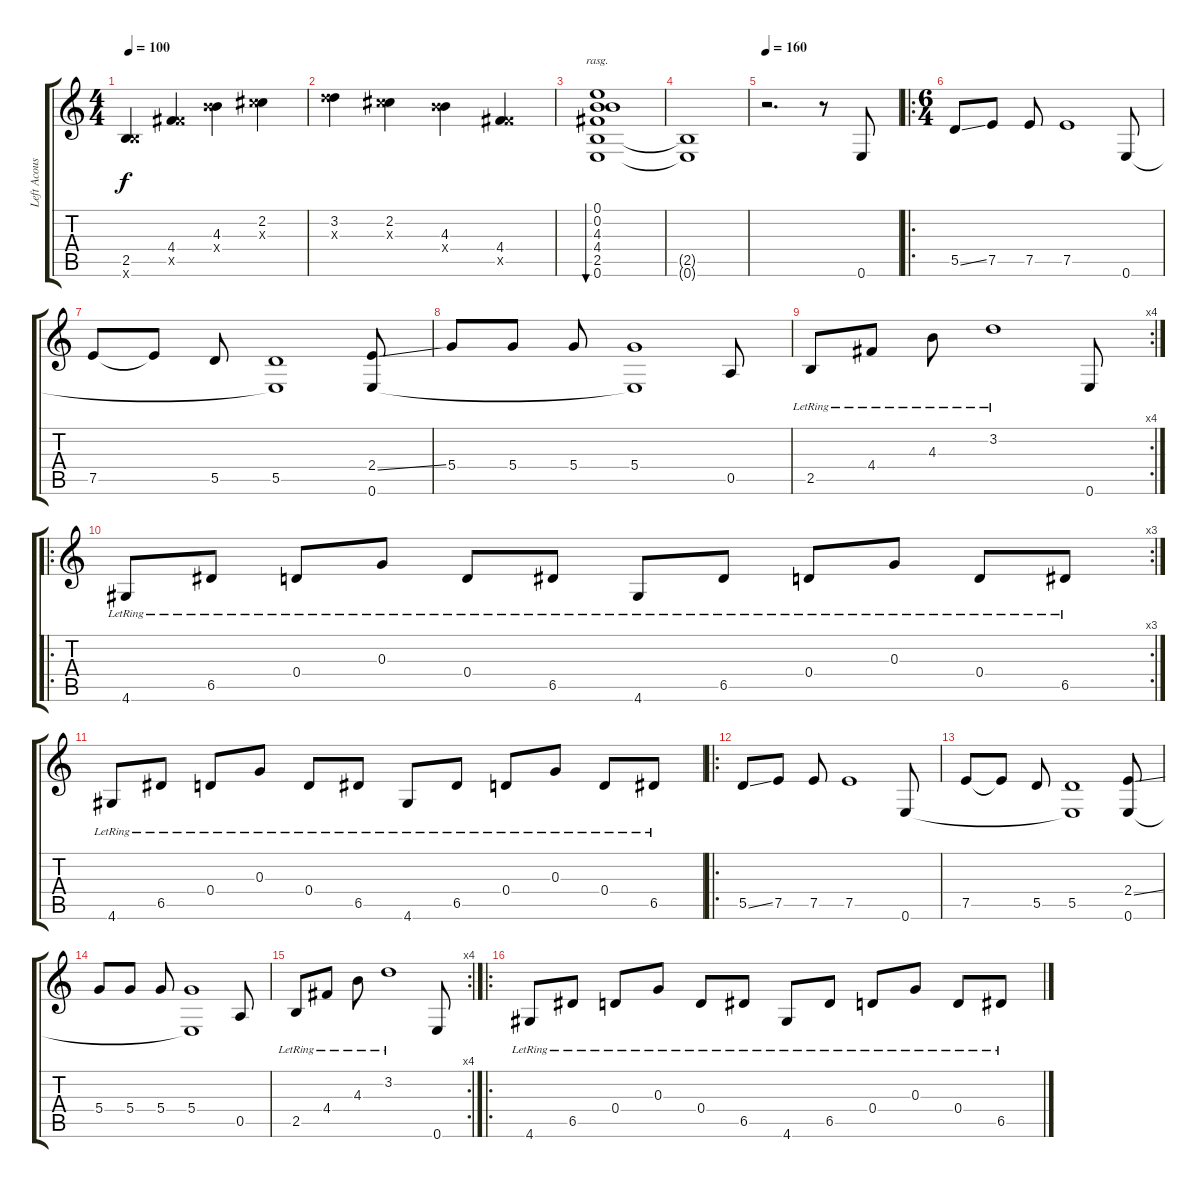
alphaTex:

\track ("Left Acoustic" "Left Acous") {instrument acousticguitarsteel}
\staff {score tabs}
\tuning (E4 B3 G3 D3 A2 E2) {hide}
\ts (4 4)
\tempo 100
\clef g2
\ks c
(2.5 7.6{x}).4{dy f} (4.4 9.5{x}).4 (4.3 9.4{x}).4 (2.2 6.3{x}).4 |
(3.2 7.3{x}).4 (2.2 6.3{x}).4 (4.3 9.4{x}).4 (4.4 9.5{x}).4 |
(0.1 0.2 4.3 4.4 2.5 0.6).1{bu 480 rasg ii} |
(2.5{t} 0.6{t}).1 |
\tempo 160
r.2{d} r.8 0.6.8 |
\ro
\ts (6 4)
5.5{ss}.8 7.5.8 7.5.8 7.5.1 0.6.8 |
7.5.8 7.5{t}.8 5.5.8 (5.5 0.6{t}).1 (2.4{ss} 0.6).8 |
5.4.8 5.4.8 5.4.8 (5.4 0.6{t}).1 0.5.8 |
\rc 4
2.5{lr}.8 4.4{lr}.8 4.3{lr}.8 3.2{lr}.1 0.6.8 |
\ro
\rc 3
4.6{lr}.8{balance 0} 6.5{lr}.8 0.4{lr}.8 0.3{lr}.8 0.4{lr}.8 6.5{lr}.8 4.6{lr}.8 6.5{lr}.8 0.4{lr}.8 0.3{lr}.8 0.4{lr}.8 6.5{lr}.8 |
4.6{lr}.8{balance 0} 6.5{lr}.8 0.4{lr}.8 0.3{lr}.8 0.4{lr}.8 6.5{lr}.8 4.6{lr}.8 6.5{lr}.8 0.4{lr}.8 0.3{lr}.8 0.4{lr}.8 6.5{lr}.8 |
\ro
5.5{ss}.8{balance 8} 7.5.8 7.5.8 7.5.1 0.6.8 |
7.5.8 7.5{t}.8 5.5.8 (5.5 0.6{t}).1 (2.4{ss} 0.6).8 |
5.4.8 5.4.8 5.4.8 (5.4 0.6{t}).1 0.5.8 |
\rc 4
2.5{lr}.8 4.4{lr}.8 4.3{lr}.8 3.2{lr}.1 0.6.8 |
\ro
4.6{lr}.8{balance 0} 6.5{lr}.8 0.4{lr}.8 0.3{lr}.8 0.4{lr}.8 6.5{lr}.8 4.6{lr}.8 6.5{lr}.8 0.4{lr}.8 0.3{lr}.8 0.4{lr}.8 6.5{lr}.8
